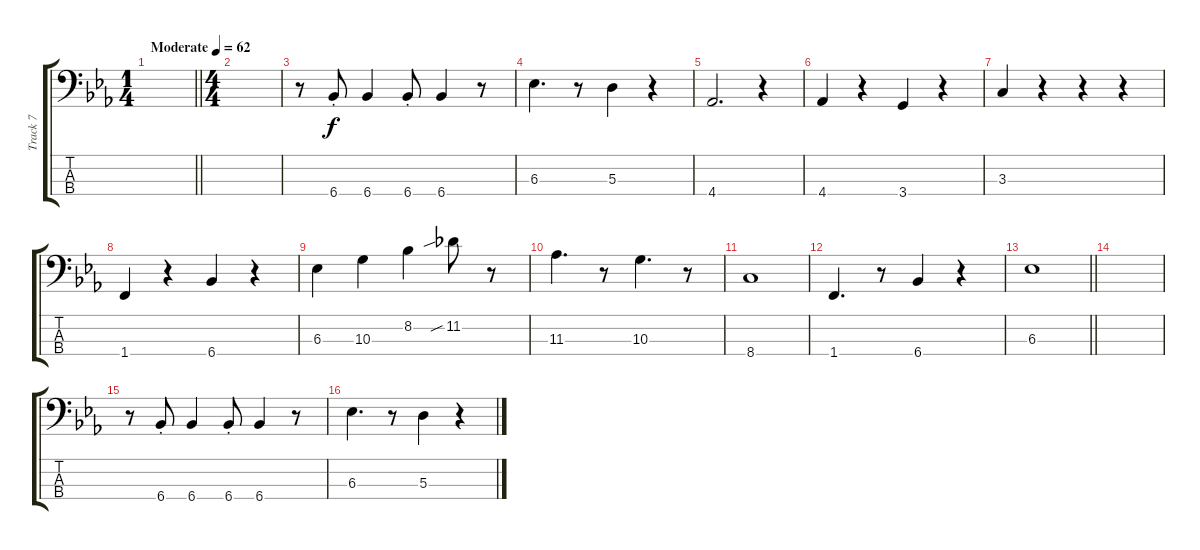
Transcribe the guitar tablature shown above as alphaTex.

\track ("Track 7" "Track 7") {instrument electricbassfinger}
\staff {score tabs}
\tuning (G2 D2 A1 E1) {hide}
\ts (1 4)
\tempo (62 "Moderate")
\clef f4
\barLineRight lightlight
\ks eb
|
\ts (4 4)
|
r.8 6.4{st}.8 6.4.4 6.4{st}.8 6.4.4 r.8 |
6.3.4{d} r.8 5.3.4 r.4 |
4.4.2{d} r.4 |
4.4.4 r.4 3.4.4 r.4 |
3.3.4 r.4 r.4 r.4 |
1.4.4 r.4 6.4.4 r.4 |
6.3.4 10.3.4 8.2.4 11.2{sib}.8 r.8 |
11.3.4{d} r.8 10.3.4{d} r.8 |
8.4.1 |
1.4.4{d} r.8 6.4.4 r.4 |
\barLineRight lightlight
6.3.1 |
|
r.8 6.4{st}.8 6.4.4 6.4{st}.8 6.4.4 r.8 |
6.3.4{d} r.8 5.3.4 r.4
